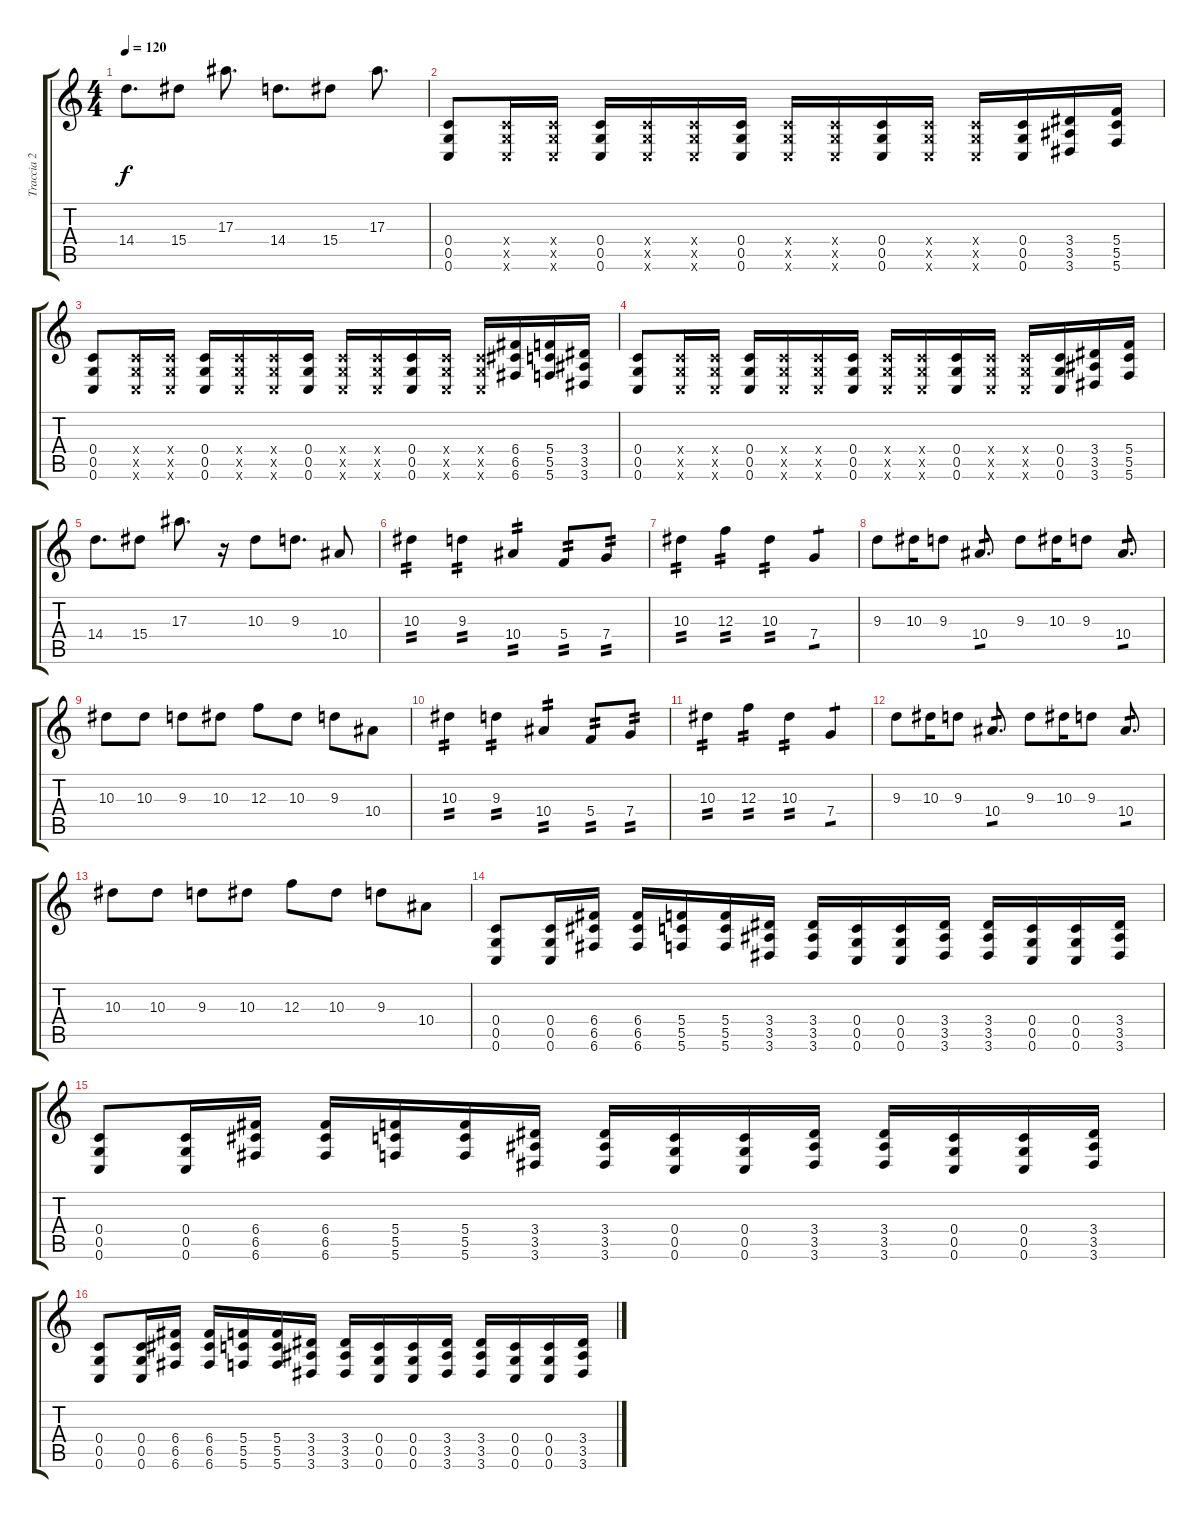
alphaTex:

\track ("Traccia 2" "Traccia 2") {instrument overdrivenguitar}
\staff {score tabs}
\tuning (D4 A3 F3 C3 G2 C2) {hide}
\ts (4 4)
\tempo 120
\clef g2
\ks c
14.4.8{d dy f} 15.4.8 17.3.8{d} 14.4.8{d} 15.4.8 17.3.8{d} |
(0.4 0.5 0.6).8 (0.4{x} 0.5{x} 0.6{x}).16 (0.4{x} 0.5{x} 0.6{x}).16 (0.4 0.5 0.6).16 (0.4{x} 0.5{x} 0.6{x}).16 (0.4{x} 0.5{x} 0.6{x}).16 (0.4 0.5 0.6).16 (0.4{x} 0.5{x} 0.6{x}).16 (0.4{x} 0.5{x} 0.6{x}).16 (0.4 0.5 0.6).16 (0.4{x} 0.5{x} 0.6{x}).16 (0.4{x} 0.5{x} 0.6{x}).16 (0.4 0.5 0.6).16 (3.4 3.5 3.6).16 (5.4 5.5 5.6).16 |
(0.4 0.5 0.6).8 (0.4{x} 0.5{x} 0.6{x}).16 (0.4{x} 0.5{x} 0.6{x}).16 (0.4 0.5 0.6).16 (0.4{x} 0.5{x} 0.6{x}).16 (0.4{x} 0.5{x} 0.6{x}).16 (0.4 0.5 0.6).16 (0.4{x} 0.5{x} 0.6{x}).16 (0.4{x} 0.5{x} 0.6{x}).16 (0.4 0.5 0.6).16 (0.4{x} 0.5{x} 0.6{x}).16 (0.4{x} 0.5{x} 0.6{x}).16 (6.4 6.5 6.6).16 (5.4 5.5 5.6).16 (3.4 3.5 3.6).16 |
(0.4 0.5 0.6).8 (0.4{x} 0.5{x} 0.6{x}).16 (0.4{x} 0.5{x} 0.6{x}).16 (0.4 0.5 0.6).16 (0.4{x} 0.5{x} 0.6{x}).16 (0.4{x} 0.5{x} 0.6{x}).16 (0.4 0.5 0.6).16 (0.4{x} 0.5{x} 0.6{x}).16 (0.4{x} 0.5{x} 0.6{x}).16 (0.4 0.5 0.6).16 (0.4{x} 0.5{x} 0.6{x}).16 (0.4{x} 0.5{x} 0.6{x}).16 (0.4 0.5 0.6).16 (3.4 3.5 3.6).16 (5.4 5.5 5.6).16 |
14.4.8{d} 15.4.8 17.3.8{d} r.16 10.3.8 9.3.8{d} 10.4.8 |
10.3.4{tp 2} 9.3.4{tp 2} 10.4.4{tp 2} 5.4.8{tp 2} 7.4.8{tp 2} |
10.3.4{tp 2} 12.3.4{tp 2} 10.3.4{tp 2} 7.4.4{tp 1} |
9.3.8 10.3.16 9.3.8 10.4.8{d tp 1} 9.3.8 10.3.16 9.3.8 10.4.8{d tp 1} |
10.3.8 10.3.8 9.3.8 10.3.8 12.3.8 10.3.8 9.3.8 10.4.8 |
10.3.4{tp 2} 9.3.4{tp 2} 10.4.4{tp 2} 5.4.8{tp 2} 7.4.8{tp 2} |
10.3.4{tp 2} 12.3.4{tp 2} 10.3.4{tp 2} 7.4.4{tp 1} |
9.3.8 10.3.16 9.3.8 10.4.8{d tp 1} 9.3.8 10.3.16 9.3.8 10.4.8{d tp 1} |
10.3.8 10.3.8 9.3.8 10.3.8 12.3.8 10.3.8 9.3.8 10.4.8 |
(0.4 0.5 0.6).8 (0.4 0.5 0.6).16 (6.4 6.5 6.6).16 (6.4 6.5 6.6).16 (5.4 5.5 5.6).16 (5.4 5.5 5.6).16 (3.4 3.5 3.6).16 (3.4 3.5 3.6).16 (0.4 0.5 0.6).16 (0.4 0.5 0.6).16 (3.4 3.5 3.6).16 (3.4 3.5 3.6).16 (0.4 0.5 0.6).16 (0.4 0.5 0.6).16 (3.4 3.5 3.6).16 |
(0.4 0.5 0.6).8 (0.4 0.5 0.6).16 (6.4 6.5 6.6).16 (6.4 6.5 6.6).16 (5.4 5.5 5.6).16 (5.4 5.5 5.6).16 (3.4 3.5 3.6).16 (3.4 3.5 3.6).16 (0.4 0.5 0.6).16 (0.4 0.5 0.6).16 (3.4 3.5 3.6).16 (3.4 3.5 3.6).16 (0.4 0.5 0.6).16 (0.4 0.5 0.6).16 (3.4 3.5 3.6).16 |
(0.4 0.5 0.6).8 (0.4 0.5 0.6).16 (6.4 6.5 6.6).16 (6.4 6.5 6.6).16 (5.4 5.5 5.6).16 (5.4 5.5 5.6).16 (3.4 3.5 3.6).16 (3.4 3.5 3.6).16 (0.4 0.5 0.6).16 (0.4 0.5 0.6).16 (3.4 3.5 3.6).16 (3.4 3.5 3.6).16 (0.4 0.5 0.6).16 (0.4 0.5 0.6).16 (3.4 3.5 3.6).16
